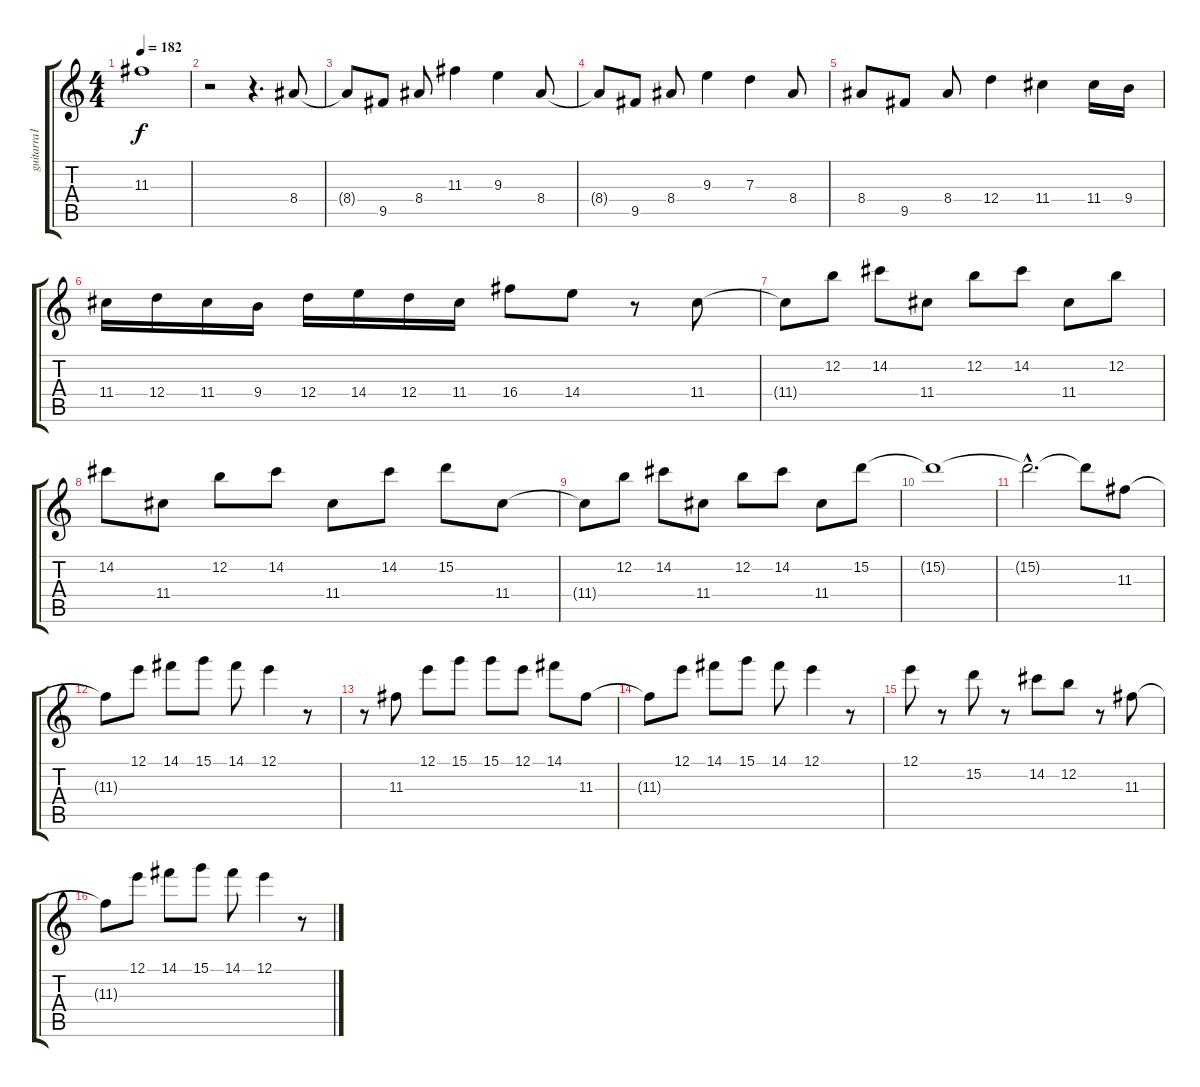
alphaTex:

\track ("guitarra1" "guitarra1") {instrument distortionguitar}
\staff {score tabs}
\tuning (E4 B3 G3 D3 A2 E2) {hide}
\ts (4 4)
\tempo 182
\clef g2
\ks c
11.3{t}.1{dy f} |
r.2 r.4{d} 8.4.8 |
8.4{t}.8 9.5.8 8.4.8 11.3.4 9.3.4 8.4.8 |
8.4{t}.8 9.5.8 8.4.8 9.3.4 7.3.4 8.4.8 |
8.4.8 9.5.8 8.4.8 12.4.4 11.4.4 11.4.16 9.4.16 |
11.4.16 12.4.16 11.4.16 9.4.16 12.4.16 14.4.16 12.4.16 11.4.16 16.4.8 14.4.8 r.8 11.4.8 |
11.4{t}.8 12.2.8 14.2.8 11.4.8 12.2.8 14.2.8 11.4.8 12.2.8 |
14.2.8 11.4.8 12.2.8 14.2.8 11.4.8 14.2.8 15.2.8 11.4.8 |
11.4{t}.8 12.2.8 14.2.8 11.4.8 12.2.8 14.2.8 11.4.8 15.2.8 |
15.2{t}.1 |
15.2{hac t}.2{d} 15.2{t}.8 11.3.8 |
11.3{t}.8 12.1.8 14.1.8 15.1.8 14.1.8 12.1.4 r.8 |
r.8 11.3.8 12.1.8 15.1.8 15.1.8 12.1.8 14.1.8 11.3.8 |
11.3{t}.8 12.1.8 14.1.8 15.1.8 14.1.8 12.1.4 r.8 |
12.1.8 r.8 15.2.8 r.8 14.2.8 12.2.8 r.8 11.3.8 |
11.3{t}.8 12.1.8 14.1.8 15.1.8 14.1.8 12.1.4 r.8
